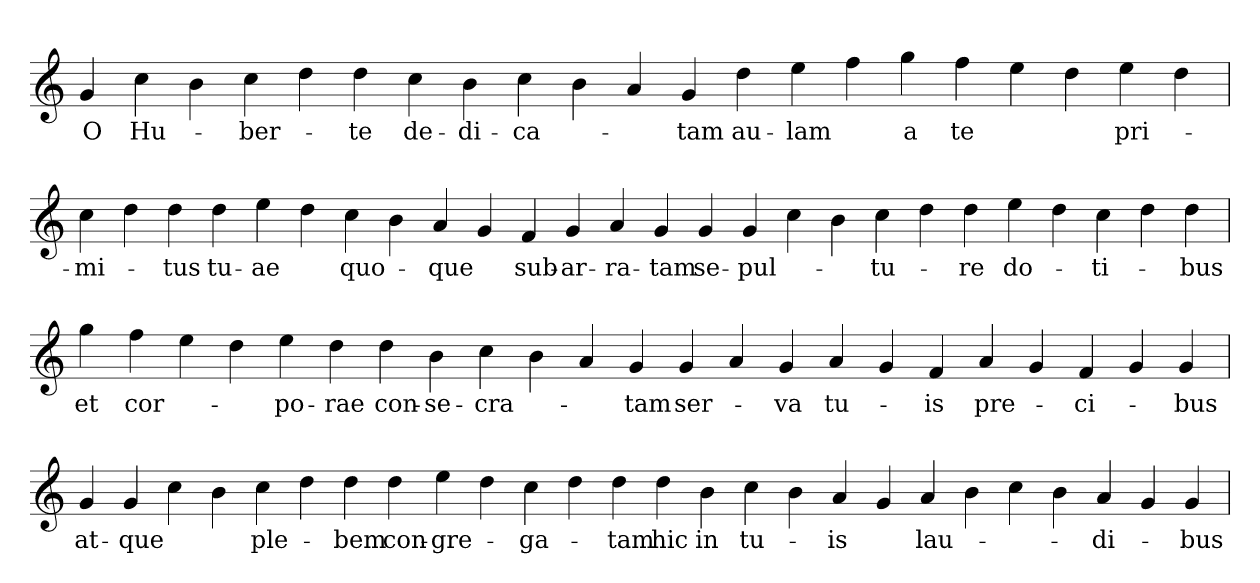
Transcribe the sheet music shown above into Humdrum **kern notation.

**kern	**text
*part1	*part1
*staff1	*staff1
*clefG2	*
=	=
4g	O
4cc	Hu-
4b	.
4cc	ber-
4dd	.
4dd	te
4cc	de-
4b	di-
4cc	ca-
4b	.
4a	.
4g	tam
4dd	au-
4ee	lam
4ff	.
4gg	a
4ff	te
4ee	.
4dd	.
4ee	pri-
4dd	.
=	=
4cc	mi-
4dd	.
4dd	tus
4dd	tu-
4ee	ae
4dd	.
4cc	quo-
4b	.
4a	que
4g	.
4f	sub-
4g	ar-
4a	ra-
4g	tam
4g	se-
4g	pul-
4cc	.
4b	.
4cc	tu-
4dd	.
4dd	re
4ee	do-
4dd	.
4cc	ti-
4dd	.
4dd	bus
=	=
4gg	et
4ff	cor-
4ee	.
4dd	.
4ee	po-
4dd	rae
4dd	con-
4b	se-
4cc	cra-
4b	.
4a	.
4g	tam
4g	ser-
4a	.
4g	va
4a	tu-
4g	.
4f	is
4a	pre-
4g	.
4f	ci-
4g	.
4g	bus
=	=
4g	at-
4g	que
4cc	.
4b	.
4cc	ple-
4dd	.
4dd	bem
4dd	con-
4ee	gre-
4dd	.
4cc	ga-
4dd	.
4dd	tam
4dd	hic
4b	in
4cc	tu-
4b	.
4a	is
4g	.
4a	lau-
4b	.
4cc	.
4b	.
4a	di-
4g	.
4g	bus
=	=
*-	*-
